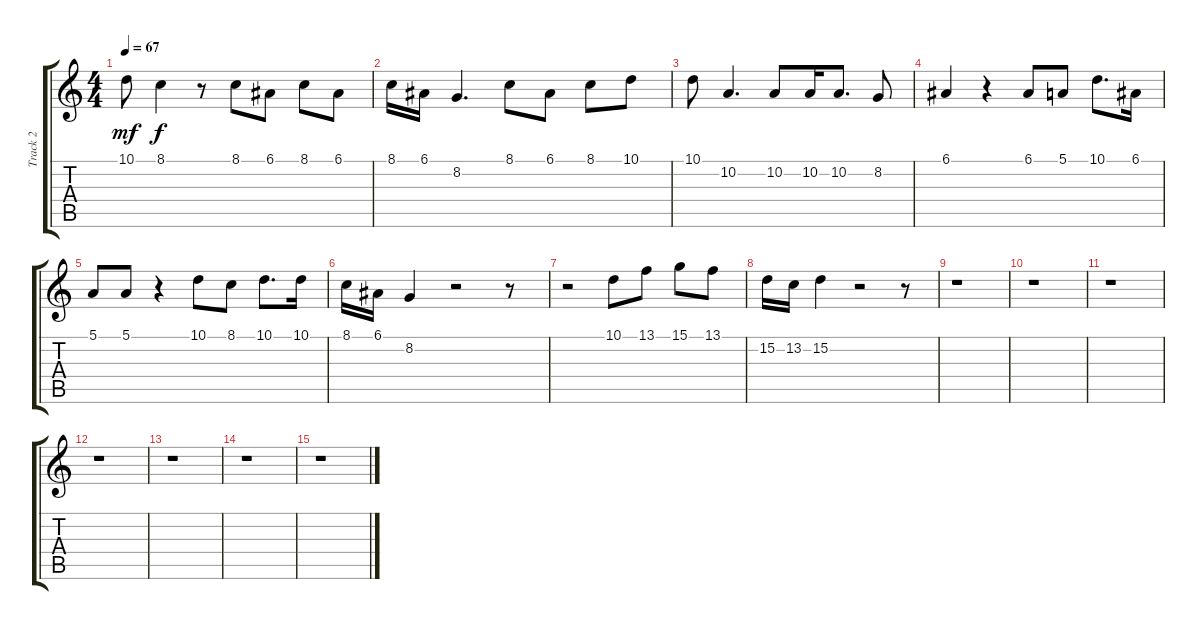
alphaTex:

\track ("Track 2" "Track 2") {instrument panflute}
\staff {score tabs}
\tuning (E4 B3 G3 D3 A2 E2) {hide}
\ts (4 4)
\tempo 67
\clef g2
\ks c
10.1.8{dy mf} 8.1.4{dy f} r.8 8.1.8 6.1.8 8.1.8 6.1.8 |
8.1.16 6.1.16 8.2.4{d} 8.1.8 6.1.8 8.1.8 10.1.8 |
10.1.8 10.2.4{d} 10.2.8 10.2.16 10.2.8{d} 8.2.8 |
6.1.4 r.4 6.1.8 5.1.8 10.1.8{d} 6.1.16 |
5.1.8 5.1.8 r.4 10.1.8 8.1.8 10.1.8{d} 10.1.16 |
8.1.16 6.1.16 8.2.4 r.2 r.8 |
r.2 10.1.8 13.1.8 15.1.8 13.1.8 |
15.2.16 13.2.16 15.2.4 r.2 r.8 |
r.1 |
r.1 |
r.1 |
r.1 |
r.1 |
r.1 |
r.1
